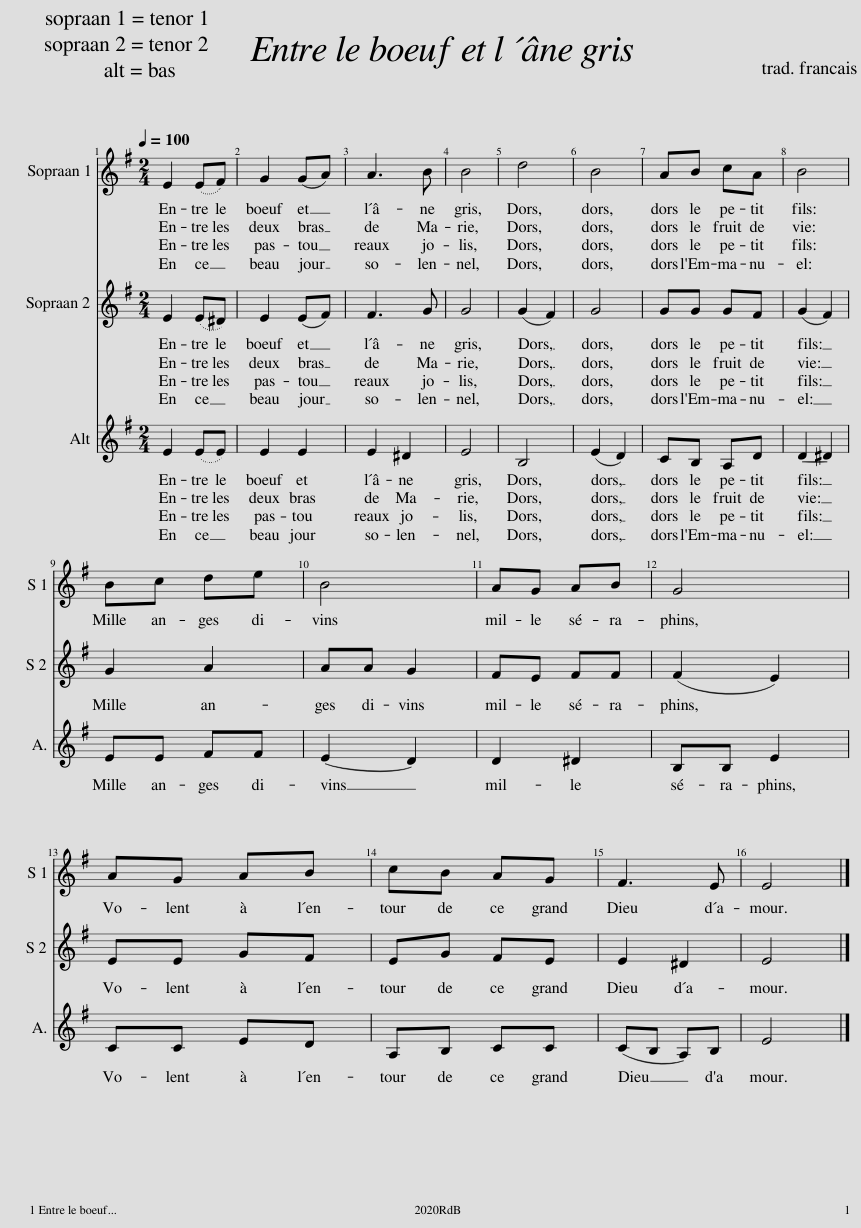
X:1
%%score 1 2 3
L:1/8
Q:1/4=100
M:2/4
I:linebreak $
K:G
V:1 treble
V:2 treble
V:3 treble
V:1
 E2 (EF) | G2 (GA) | A3 B | B4 | d4 | %5
 B4 | AB cA | B4 |$ Bc de | B4 | %10
 AG AB | G4 |$ AG AB | cB AG | F3 E | %15
 E4 |] %16
V:2
 E2 (E^D) | E2 (EF) | F3 G | G4 | (G2 F2) | %5
 G4 | GG GF | (G2 F2) |$ G2 A2 | AA G2 | %10
 FE FF | (F2 E2) |$ EE GF | EG FE | E2 ^D2 | %15
 E4 |] %16
V:3
 E2 (EE) | E2 E2 | E2 ^D2 | E4 | B,4 | %5
 (E2 D2) | CB, A,D | (D2 ^D2) |$ EE FF | (E2 D2) | %10
 D2 ^D2 | B,B, E2 |$ CC ED | A,B, CC | (CB, A,)B, | %15
 E4 |] %16
